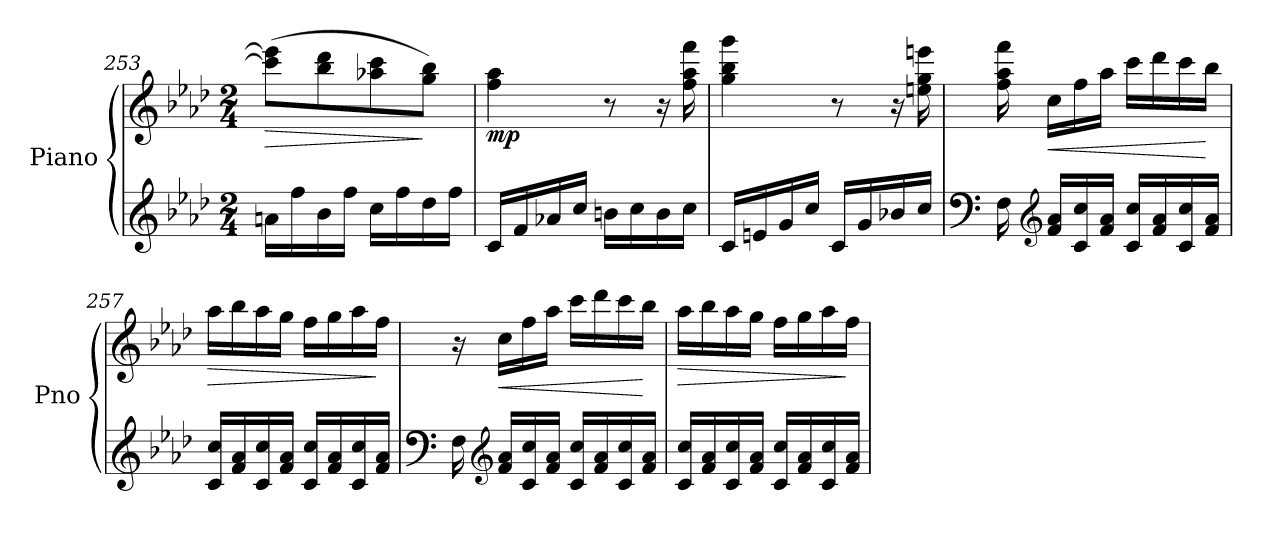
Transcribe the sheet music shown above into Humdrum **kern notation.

**kern	**kern	**dynam
*part1	*part1	*part1
*staff2	*staff1	*staff1/2
*I"Piano	*	*
*I'Pno	*	*
*clefG2	*clefG2	*
*k[b-e-a-d-]	*k[b-e-a-d-]	*
*M2/4	*M2/4	*
=253	=253	=253
!	!	!LO:HP:b
16an\LL	(8ccc\] 8eee-\]L	>
16ff\	.	.
16b-\	8bb-\ 8ddd-\	.
16ff\JJ	.	.
16cc\LL	8aa-X\ 8ccc\	.
16ff\	.	.
16dd-\	8gg\ 8bb-\J)	]
16ff\JJ	.	.
=254	=254	=254
!	!	!LO:DY:b
16c/LL	4ff\ 4aa-\	mp
16f/	.	.
16a-X/	.	.
16cc/JJ	.	.
16bn\LL	8r	.
16cc\	.	.
16b\	16r	.
16cc\JJ	16ff\ 16aa-\ 16fff\	.
!!LO:LB:g=z
=255	=255	=255
16c/LL	4gg\ 4bb-\ 4ggg\	.
16en/	.	.
16g/	.	.
16cc/JJ	.	.
16c/LL	8r	.
16g/	.	.
16b-X/	16r	.
16cc/JJ	16een\ 16gg\ 16eeen\	.
=256	=256	=256
*clefF4	*	*
16F\	16ff\ 16aa-\ 16fff\	.
*clefG2	*	*
!	!	!LO:HP:b
16f/ 16a-/LL	16cc\LL	<
16c/ 16cc/	16ff\	.
16f/ 16a-/JJ	16aa-\JJ	.
16c/ 16cc/LL	16ccc\LL	.
16f/ 16a-/	16ddd-\	.
16c/ 16cc/	16ccc\	.
16f/ 16a-/JJ	16bb-\JJ	[
=257	=257	=257
!	!	!LO:HP:b
16c/ 16cc/LL	16aa-\LL	>
16f/ 16a-/	16bb-\	.
16c/ 16cc/	16aa-\	.
16f/ 16a-/JJ	16gg\JJ	.
16c/ 16cc/LL	16ff\LL	.
16f/ 16a-/	16gg\	.
16c/ 16cc/	16aa-\	.
16f/ 16a-/JJ	16ff\JJ	]
=258	=258	=258
*clefF4	*	*
16F\	16r	.
*clefG2	*	*
!	!	!LO:HP:b
16f/ 16a-/LL	16cc\LL	<
16c/ 16cc/	16ff\	.
16f/ 16a-/JJ	16aa-\JJ	.
16c/ 16cc/LL	16ccc\LL	.
16f/ 16a-/	16ddd-\	.
16c/ 16cc/	16ccc\	.
16f/ 16a-/JJ	16bb-\JJ	[
!!LO:LB:g=z
=259	=259	=259
!	!	!LO:HP:b
16c/ 16cc/LL	16aa-\LL	>
16f/ 16a-/	16bb-\	.
16c/ 16cc/	16aa-\	.
16f/ 16a-/JJ	16gg\JJ	.
16c/ 16cc/LL	16ff\LL	.
16f/ 16a-/	16gg\	.
16c/ 16cc/	16aa-\	.
16f/ 16a-/JJ	16ff\JJ	]
=	=	=
*-	*-	*-
